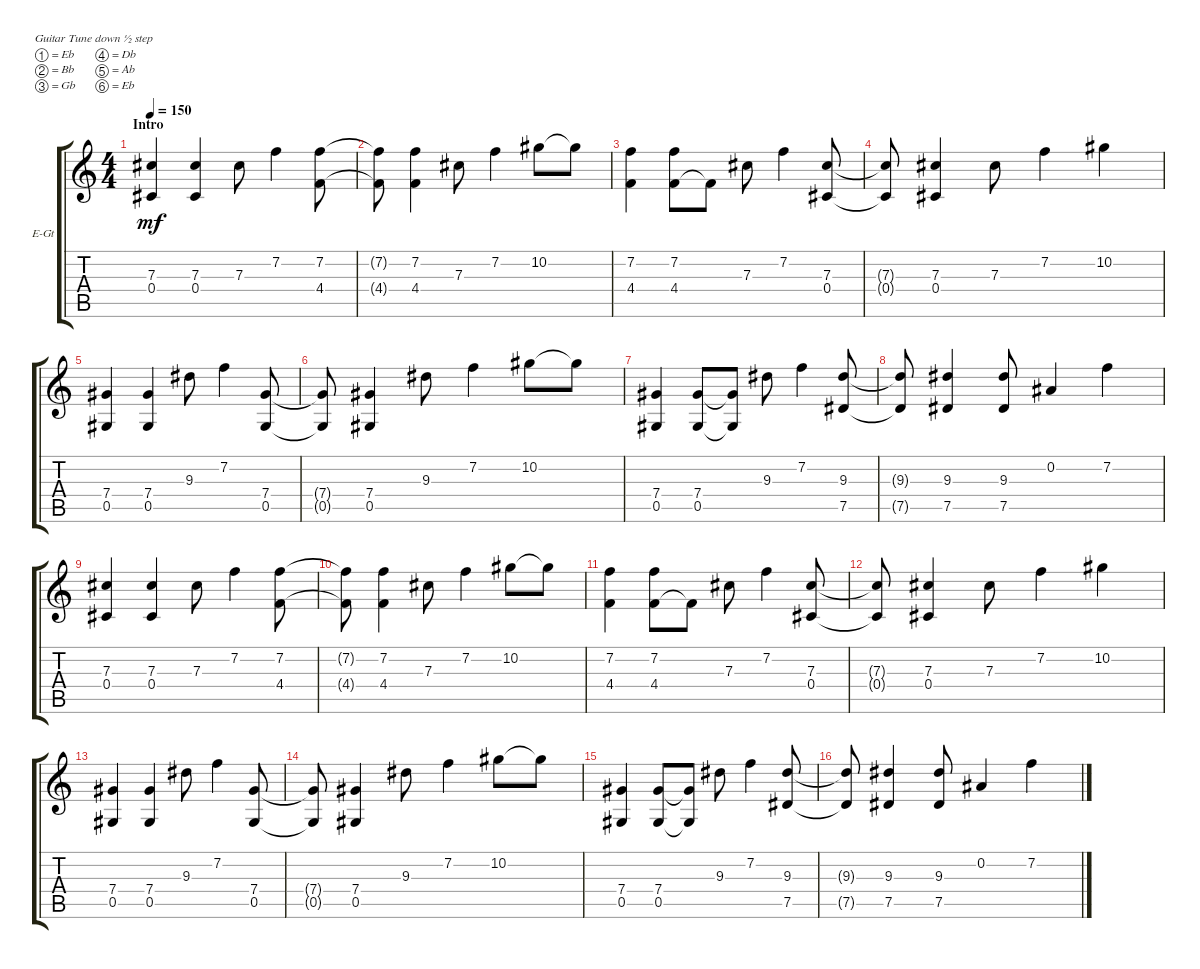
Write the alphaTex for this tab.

\defaultSystemsLayout 4
\bracketExtendMode groupsimilarinstruments
\firstSystemTrackNameOrientation horizontal
\otherSystemsTrackNameOrientation horizontal
\track ("Electric Guitar" "E-Gt") {instrument distortionguitar}
\staff {score tabs}
\tuning (Eb4 Bb3 Gb3 Db3 Ab2 Eb2)
\ts (4 4)
\section ("" "Intro")
\tempo 150
\clef g2
\ks c
(0.4 7.3).4{dy mf instrument distortionguitar} (0.4 7.3).4 7.3.8 7.2.4 (4.4 7.2).8 |
(4.4{t} 7.2{t}).8 (4.4 7.2).4 7.3.8 7.2.4 10.2.8 10.2{t}.8 |
(4.4 7.2).4 (4.4 7.2).8 4.4{t}.8 7.3.8 7.2.4 (0.4 7.3).8 |
(7.3{t} 0.4{t}).8 (0.4 7.3).4 7.3.8 7.2.4 10.2.4 |
(7.4 0.5).4 (7.4 0.5).4 9.3.8 7.2.4 (7.4 0.5).8 |
(7.4{t} 0.5{t}).8 (7.4 0.5).4 9.3.8 7.2.4 10.2.8 10.2{t}.8 |
(7.4 0.5).4 (7.4 0.5).8 (7.4{t} 0.5{t}).8 9.3.8 7.2.4 (9.3 7.5).8 |
(9.3{t} 7.5{t}).8 (9.3 7.5).4 (9.3 7.5).8 0.2.4 7.2.4 |
(0.4 7.3).4 (0.4 7.3).4 7.3.8 7.2.4 (4.4 7.2).8 |
(4.4{t} 7.2{t}).8 (4.4 7.2).4 7.3.8 7.2.4 10.2.8 10.2{t}.8 |
(4.4 7.2).4 (4.4 7.2).8 4.4{t}.8 7.3.8 7.2.4 (0.4 7.3).8 |
(7.3{t} 0.4{t}).8 (0.4 7.3).4 7.3.8 7.2.4 10.2.4 |
(7.4 0.5).4 (7.4 0.5).4 9.3.8 7.2.4 (7.4 0.5).8 |
(7.4{t} 0.5{t}).8 (7.4 0.5).4 9.3.8 7.2.4 10.2.8 10.2{t}.8 |
(7.4 0.5).4 (7.4 0.5).8 (7.4{t} 0.5{t}).8 9.3.8 7.2.4 (9.3 7.5).8 |
(9.3{t} 7.5{t}).8 (9.3 7.5).4 (9.3 7.5).8 0.2.4 7.2.4
